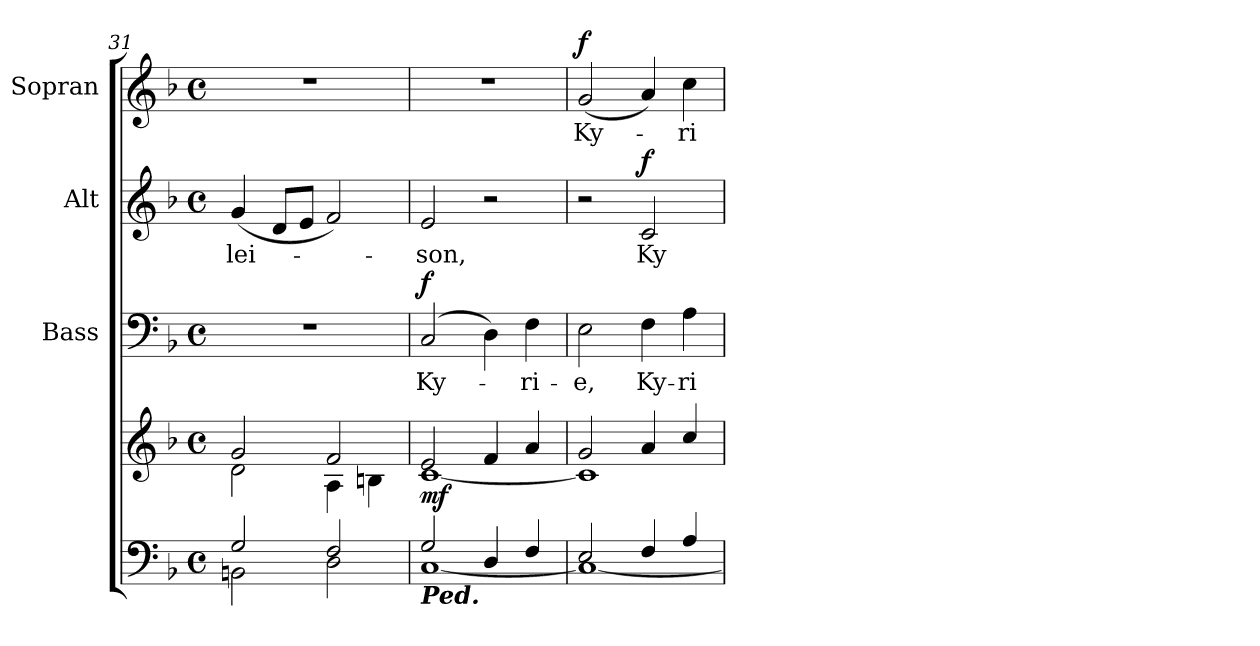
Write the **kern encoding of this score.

**kern	**kern	**dynam	**kern	**text	**dynam	**kern	**text	**dynam	**kern	**text	**dynam
*part4	*part4	*part4	*part3	*part3	*part3	*part2	*part2	*part2	*part1	*part1	*part1
*staff5	*staff4	*staff4/5	*staff3	*staff3	*staff3	*staff2	*staff2	*staff2	*staff1	*staff1	*staff1
*	*	*	*I"Bass	*	*	*I"Alt	*	*	*I"Sopran	*	*
*	*	*	*I'B.	*	*	*I'A.	*	*	*I'S.	*	*
*clefF4	*clefG2	*	*clefF4	*	*	*clefG2	*	*	*clefG2	*	*
*k[b-]	*k[b-]	*	*k[b-]	*	*	*k[b-]	*	*	*k[b-]	*	*
*F:	*F:	*	*F:	*	*	*F:	*	*	*F:	*	*
*M4/4	*M4/4	*	*M4/4	*	*	*M4/4	*	*	*M4/4	*	*
*met(c)	*met(c)	*	*met(c)	*	*	*met(c)	*	*	*met(c)	*	*
=31	=31	=31	=31	=31	=31	=31	=31	=31	=31	=31	=31
*^	*^	*	*	*	*	*	*	*	*	*	*
!	!	!	!	!	!	!	!	!	!LO:LY:b	!	!	!	!
2G/	2BBn\	2g/	2d\	.	1r	.	.	(<4g/	-lei-	.	1r	.	.
.	.	.	.	.	.	.	.	8d/L	.	.	.	.	.
.	.	.	.	.	.	.	.	8e/J	.	.	.	.	.
2F/	2D\	2f/	4A\	.	.	.	.	2f/)	.	.	.	.	.
.	.	.	4Bn\	.	.	.	.	.	.	.	.	.	.
!!LO:PB:g=z
=32	=32	=32	=32	=32	=32	=32	=32	=32	=32	=32	=32	=32	=32
!LO:TX:b:Bi:t=Ped.	!	!	!	!	!	!	!	!	!	!	!	!	!
!	!	!	!	!LO:DY:b	!	!LO:LY:b	!LO:DY:a	!	!LO:LY:b	!	!	!	!
2G/	[<1C	2e/	[<1c	mf	(2C/	Ky-	f	2e/	-son,	.	1r	.	.
4D/	.	4f/	.	.	4D\)	.	.	2r	.	.	.	.	.
!	!	!	!	!	!	!LO:LY:b	!	!	!	!	!	!	!
4F/	.	4a/	.	.	4F\	-ri-	.	.	.	.	.	.	.
=33	=33	=33	=33	=33	=33	=33	=33	=33	=33	=33	=33	=33	=33
!	!	!	!	!	!	!LO:LY:b	!	!	!	!	!	!LO:LY:b	!LO:DY:a
2E/	1C_	2g/	1c]	.	2E\	-e,	.	2r	.	.	(<2g/	Ky-	f
!	!	!	!	!	!	!LO:LY:b	!	!	!LO:LY:b	!LO:DY:a	!	!	!
4F/	.	4a/	.	.	4F\	Ky-	.	2c/	Ky-	f	4a/)	.	.
!	!	!	!	!	!	!LO:LY:b	!	!	!	!	!	!LO:LY:b	!
4A/	.	4cc/	.	.	4A\	-ri-	.	.	.	.	4cc\	-ri-	.
*v	*v	*	*	*	*	*	*	*	*	*	*	*	*
*	*v	*v	*	*	*	*	*	*	*	*	*	*
=	=	=	=	=	=	=	=	=	=	=	=
*-	*-	*-	*-	*-	*-	*-	*-	*-	*-	*-	*-
